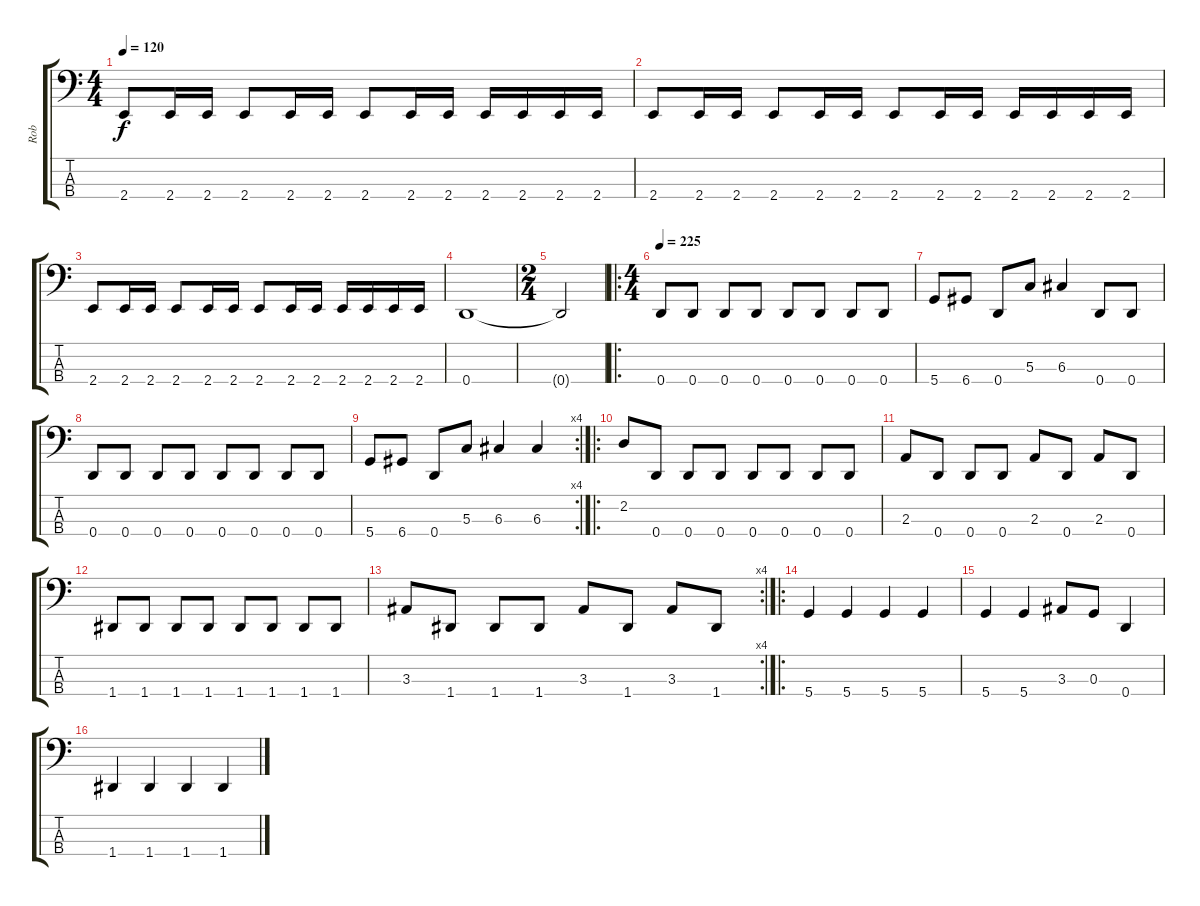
\track ("Rob" "Rob") {instrument electricbassfinger}
\staff {score tabs}
\tuning (F2 C2 G1 D1) {hide}
\ts (4 4)
\tempo 120
\clef f4
\ks c
2.4.8{dy f} 2.4.16 2.4.16 2.4.8 2.4.16 2.4.16 2.4.8 2.4.16 2.4.16 2.4.16 2.4.16 2.4.16 2.4.16 |
2.4.8 2.4.16 2.4.16 2.4.8 2.4.16 2.4.16 2.4.8 2.4.16 2.4.16 2.4.16 2.4.16 2.4.16 2.4.16 |
2.4.8 2.4.16 2.4.16 2.4.8 2.4.16 2.4.16 2.4.8 2.4.16 2.4.16 2.4.16 2.4.16 2.4.16 2.4.16 |
0.4.1 |
\ts (2 4)
0.4{t}.2 |
\ro
\ts (4 4)
\tempo 225
0.4.8 0.4.8 0.4.8 0.4.8 0.4.8 0.4.8 0.4.8 0.4.8 |
5.4.8 6.4.8 0.4.8 5.3.8 6.3.4 0.4.8 0.4.8 |
0.4.8 0.4.8 0.4.8 0.4.8 0.4.8 0.4.8 0.4.8 0.4.8 |
\rc 4
5.4.8 6.4.8 0.4.8 5.3.8 6.3.4 6.3.4 |
\ro
2.2.8 0.4.8 0.4.8 0.4.8 0.4.8 0.4.8 0.4.8 0.4.8 |
2.3.8 0.4.8 0.4.8 0.4.8 2.3.8 0.4.8 2.3.8 0.4.8 |
1.4.8 1.4.8 1.4.8 1.4.8 1.4.8 1.4.8 1.4.8 1.4.8 |
\rc 4
3.3.8 1.4.8 1.4.8 1.4.8 3.3.8 1.4.8 3.3.8 1.4.8 |
\ro
5.4.4 5.4.4 5.4.4 5.4.4 |
5.4.4 5.4.4 3.3.8 0.3.8 0.4.4 |
1.4.4 1.4.4 1.4.4 1.4.4
